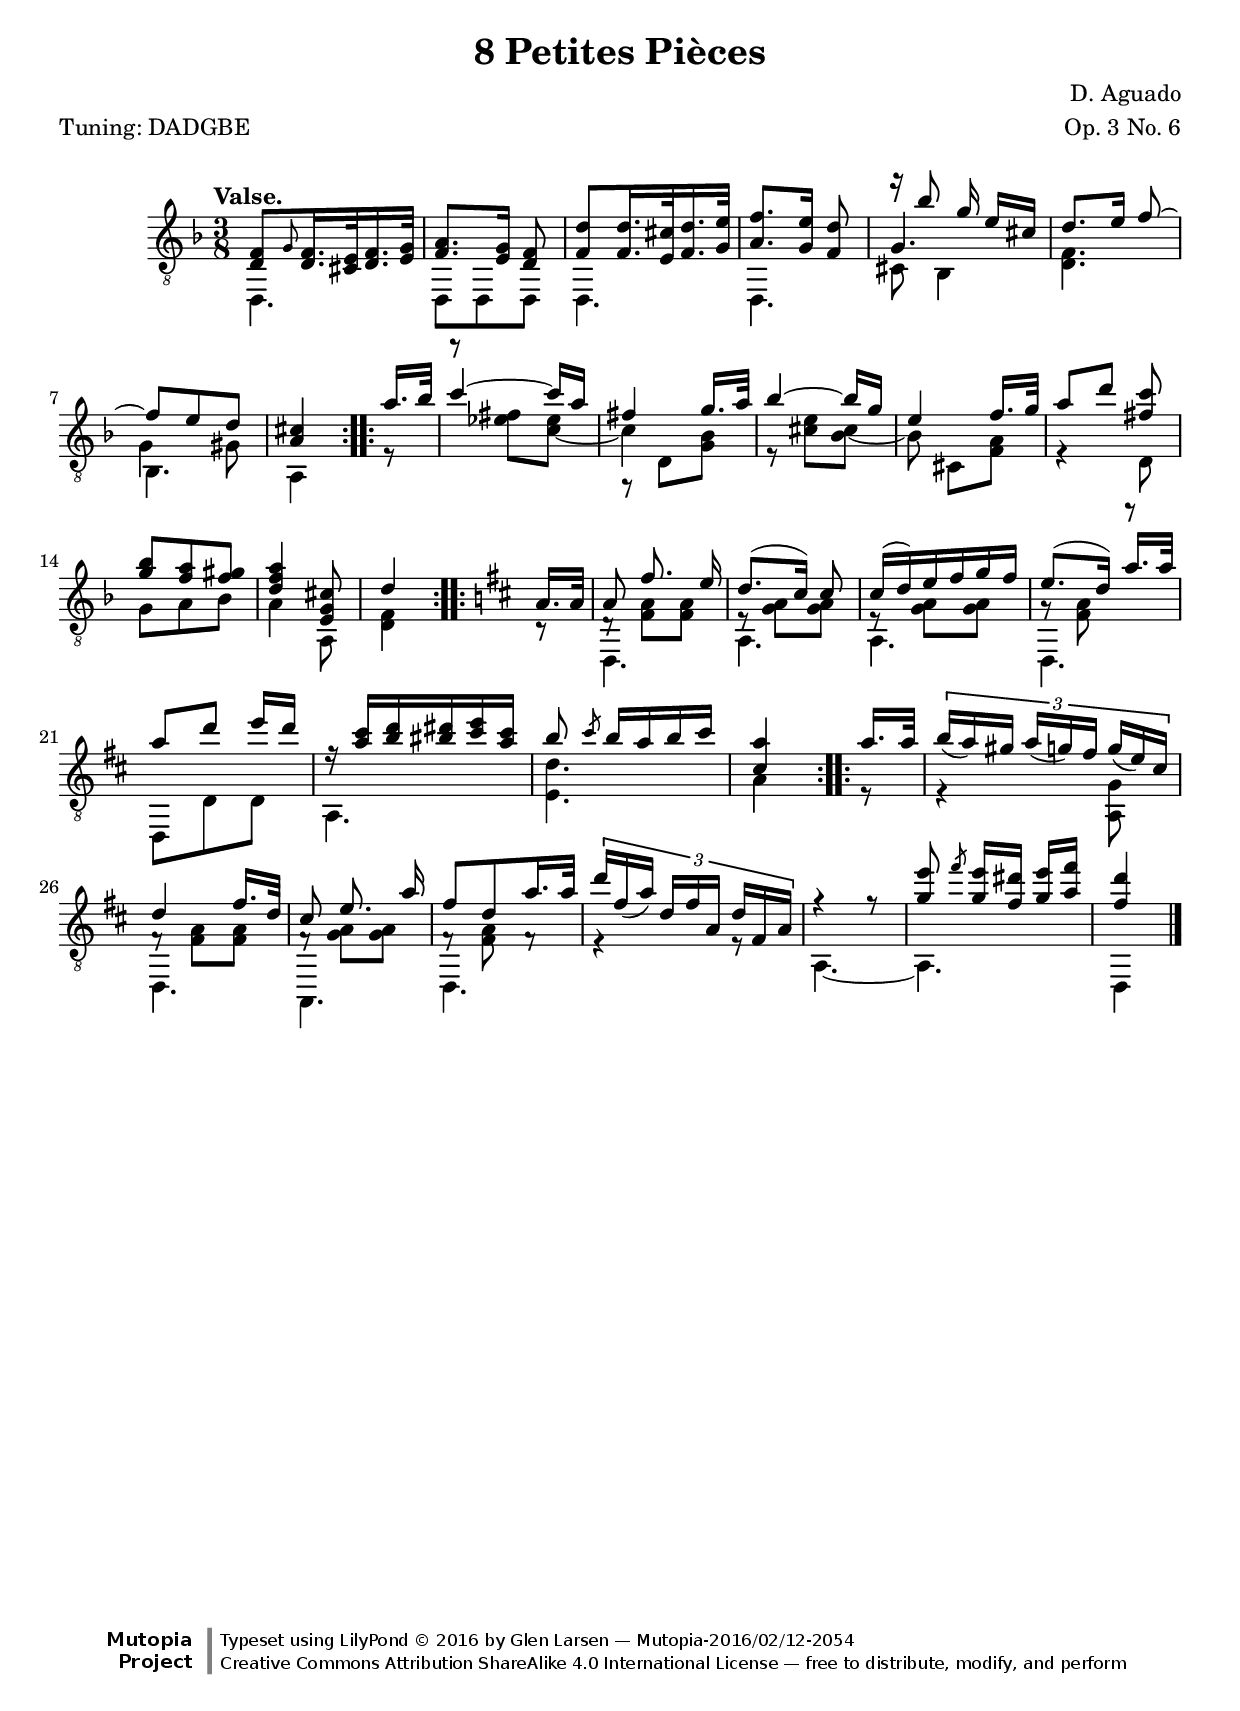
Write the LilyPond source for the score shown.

\version "2.18.2"

\header {
  title = "8 Petites Pièces"
  composer = "D. Aguado"
  opus = "Op. 3 No. 6"
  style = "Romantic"
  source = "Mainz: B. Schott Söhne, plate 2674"
  % Statens musikbibliotek - The Music Library of Sweden
  % Boije 003 - http://urn.kb.se/resolve?urn=urn:nbn:se:statensmusikverk-4032
  date = "1830"
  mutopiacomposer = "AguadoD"
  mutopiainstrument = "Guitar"
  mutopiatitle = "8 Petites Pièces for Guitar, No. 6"
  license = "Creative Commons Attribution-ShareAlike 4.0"
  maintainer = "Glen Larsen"
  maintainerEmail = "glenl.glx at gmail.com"

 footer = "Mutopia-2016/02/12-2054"
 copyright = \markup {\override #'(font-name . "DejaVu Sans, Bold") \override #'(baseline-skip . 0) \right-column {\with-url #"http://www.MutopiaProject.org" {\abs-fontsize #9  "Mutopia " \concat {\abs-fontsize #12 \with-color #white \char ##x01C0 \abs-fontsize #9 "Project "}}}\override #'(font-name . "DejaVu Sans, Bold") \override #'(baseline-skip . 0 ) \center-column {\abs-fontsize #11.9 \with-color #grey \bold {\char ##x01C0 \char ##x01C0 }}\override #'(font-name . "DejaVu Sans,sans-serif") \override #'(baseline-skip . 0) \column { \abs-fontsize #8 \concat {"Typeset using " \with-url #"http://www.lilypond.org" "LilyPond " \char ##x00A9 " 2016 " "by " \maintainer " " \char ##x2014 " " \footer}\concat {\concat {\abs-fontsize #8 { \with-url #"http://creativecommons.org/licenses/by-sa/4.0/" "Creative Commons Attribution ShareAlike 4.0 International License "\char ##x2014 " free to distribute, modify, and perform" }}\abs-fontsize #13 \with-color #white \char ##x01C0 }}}
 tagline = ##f
}

\paper {
  % add space between composer/opus markup and first staff
  markup-system-spacing #'padding = #3
  % add a little space between composer and opus
  markup-markup-spacing #'padding = #1.2
  top-margin = #8
  bottom-margin = #10
}

mbreak = {} % { \break }
global = {
  \time 3/8
}

upperVoice = \relative c {
  \voiceOne
  \key d\minor
  \repeat volta 2 {
    <f d>8[ \grace{g8} <f d>16. <e cis>32 <f d>16. <g e>32] |
    <a f>8.[ <g e>16] <f d>8 |
    <d' f,>8 q16. <cis e,>32 <d f,>16. <e g,>32 |
    <f a,>8.[ <e g,>16] <d f,>8 |
    r16 bes'8 \noBeam g16 e[ cis] |
    \mbreak
    d8. e16 f8~\noBeam |
    f8 e d |
    <cis a>4
  }
  \repeat volta 2 {
    a'16. bes32 |
    c4 ~ c16 a |
    fis4 g16. a32 |
    \mbreak
    bes4~ bes16 g |
    e4 f16. g32 |
    a8 d <c fis,>8\noBeam |
    <bes g>8 <a f> <gis f> |
    <a f d>4 <cis, g e>8 |
    \mbreak
    d4
  }
  \key d\major
  \repeat volta 2 {
    a16. a32 |
    a8\noBeam fis'8. e16\noBeam |
    d8.( cis16) cis8\noBeam |
    cis16( d) e fis g fis |
    \mbreak
    e8.( d16) a'16.[ a32] |
    a8 d e16[ d] |
    r16 <cis a> <d b> <dis bis> <e cis> <cis a> |
    b8\noBeam \slashedGrace{cis8} b16 a b cis |
    \mbreak
    <a cis,>4
  }
  \repeat volta 2 {
    a16. a32 |
    \tuplet 3/2 { b16_( a) gis a[_( g) fis] g_( e) cis } |
    d4 fis16. d32 |
    cis8 e8.\noBeam a16 |
    \mbreak
    fis8 d a'16. a32 |
    \tuplet 3/2 { d16 fis,_( a) d,[ fis a,] d fis, a } |
    r4 r8 |
    <e'' g,>8 \slashedGrace{fis8} <e g,>16[ <dis fis,>16] <e g,> <fis a,> |
    <d fis,>4
  }
  \bar "|."
}

lowerVoice = \relative c, {
  \voiceTwo
  d4. |
  d8 d d |
  d4. |
  d4. |
  cis'8 bes4 |

  <f' d>4. |
  bes,4. |
  a4 r8 |
  s4.
  r8 d <bes' g> |

  r8 <e cis> <cis bes~> |
  bes8\noBeam cis, <a' f> |
  r4 d,8 |
  g8 a bes |
  a4 a,8 |

  <f' d>4 r8 |
  d,4. |
  a'4. |
  a4. |

  d,4. |
  d8 d' d |
  a4. |
  <d' e,>4. |

  a4 r8 |
  r4 <g a,>8 |
  d,4. |
  a4. |

  d4. |
  r4 r8 |
  a'4.~ |
  a4. |
  d,4
}

middleVoice = \relative c' {
  \voiceThree
  s4.*4 g4. |
  \stemDown 

  s4. g4 gis8 |
  s4. |
  r8 <ees' fis>[ <ees c_~>8] |
  c4 s8 |

  s4.*5 |

  s4. |
  d,8\rest <a' fis>[ q] |
  e8\rest <a g>[ q] |
  e8\rest <a g>[ q] |

  g8\rest <a fis> r |
  s4.*3 |

  s4.*2 |
  f8\rest <a fis>8[ q] |
  f8\rest <a g>8[ q] |

  f8\rest <a fis> f8\rest |
  s4.*3 s4
}


\score {
  <<
    \new Staff = "Guitar" \with {
      midiInstrument = #"acoustic guitar (nylon)"
      \override StringNumber #'stencil = ##f
    } <<
      \global
      \clef "treble_8"
      \tempo "Valse."

      \context Voice = "upperVoice" \upperVoice
      \context Voice = "lowerVoice" \lowerVoice
      \context Voice = "middleVoice" \middleVoice
    >>
%{
    % tabs are not completely developed
    \new TabStaff = "Guitar tabs" \with {
      restrainOpenStrings = ##t
    } <<
      \clef "moderntab"
      \global
      \context TabVoice = "upperVoice" \upperVoice
      \context TabVoice = "lowerVoice" \lowerVoice
      \context TabVoice = "middleVoice" \middleVoice
    >>
%}
  >>
  \header { piece = "Tuning: DADGBE" }
  \layout {}
  \midi {
    \tempo 4 = 80
  }
}
